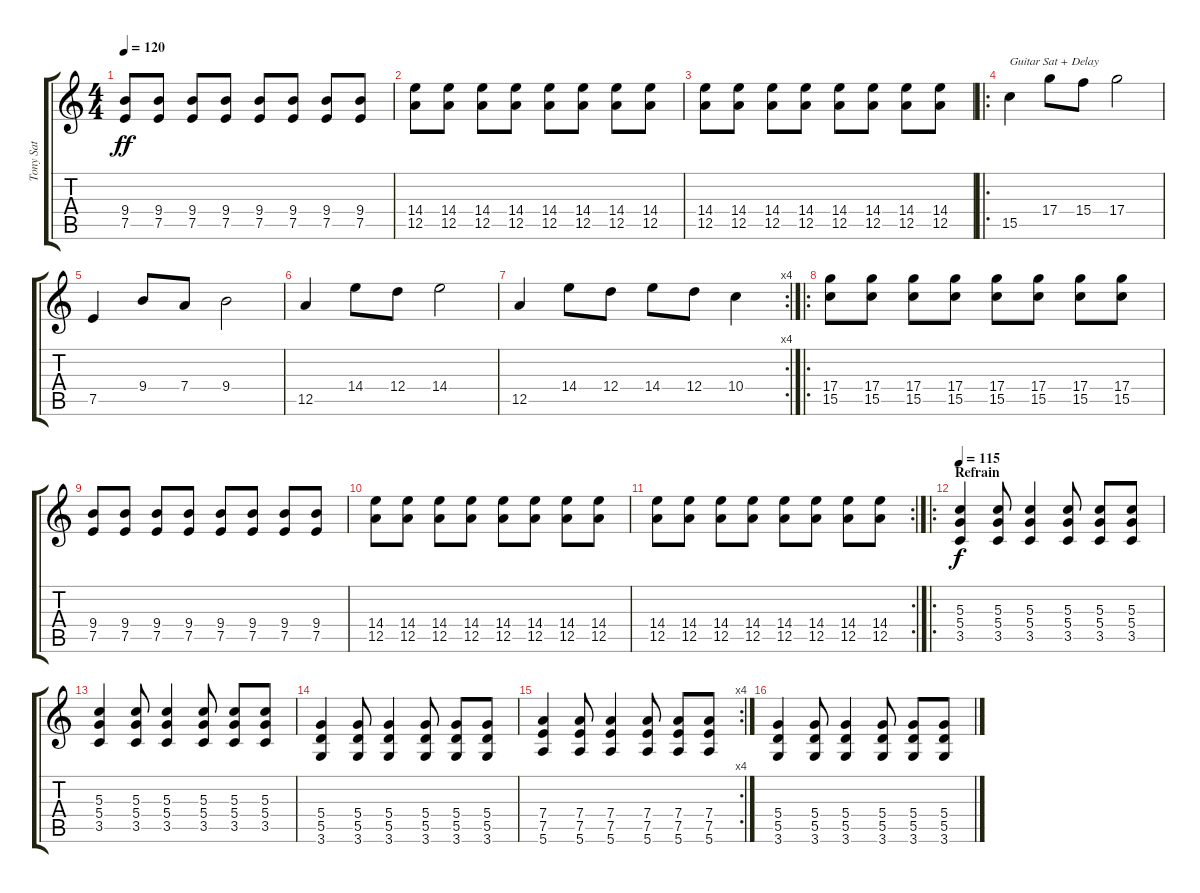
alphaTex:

\track ("Tony Sat" "Tony Sat") {instrument distortionguitar}
\staff {score tabs}
\tuning (E4 B3 G3 D3 A2 E2) {hide}
\ts (4 4)
\tempo 120
\clef g2
\ks c
(9.4 7.5).8{dy ff} (9.4 7.5).8 (9.4 7.5).8 (9.4 7.5).8 (9.4 7.5).8 (9.4 7.5).8 (9.4 7.5).8 (9.4 7.5).8 |
(14.4 12.5).8 (14.4 12.5).8 (14.4 12.5).8 (14.4 12.5).8 (14.4 12.5).8 (14.4 12.5).8 (14.4 12.5).8 (14.4 12.5).8 |
(14.4 12.5).8 (14.4 12.5).8 (14.4 12.5).8 (14.4 12.5).8 (14.4 12.5).8 (14.4 12.5).8 (14.4 12.5).8 (14.4 12.5).8 |
\ro
15.5.4{txt "Guitar Sat + Delay"} 17.4.8 15.4.8 17.4.2 |
7.5.4 9.4.8 7.4.8 9.4.2 |
12.5.4 14.4.8 12.4.8 14.4.2 |
\rc 4
12.5.4 14.4.8 12.4.8 14.4.8 12.4.8 10.4.4 |
\ro
(17.4 15.5).8 (17.4 15.5).8 (17.4 15.5).8 (17.4 15.5).8 (17.4 15.5).8 (17.4 15.5).8 (17.4 15.5).8 (17.4 15.5).8 |
(9.4 7.5).8 (9.4 7.5).8 (9.4 7.5).8 (9.4 7.5).8 (9.4 7.5).8 (9.4 7.5).8 (9.4 7.5).8 (9.4 7.5).8 |
(14.4 12.5).8 (14.4 12.5).8 (14.4 12.5).8 (14.4 12.5).8 (14.4 12.5).8 (14.4 12.5).8 (14.4 12.5).8 (14.4 12.5).8 |
\rc 2
(14.4 12.5).8 (14.4 12.5).8 (14.4 12.5).8 (14.4 12.5).8 (14.4 12.5).8 (14.4 12.5).8 (14.4 12.5).8 (14.4 12.5).8 |
\ro
\section ("" "Refrain")
\tempo 115
(5.3 5.4 3.5).4{dy f} (5.3 5.4 3.5).8 (5.3 5.4 3.5).4 (5.3 5.4 3.5).8 (5.3 5.4 3.5).8 (5.3 5.4 3.5).8 |
(5.3 5.4 3.5).4 (5.3 5.4 3.5).8 (5.3 5.4 3.5).4 (5.3 5.4 3.5).8 (5.3 5.4 3.5).8 (5.3 5.4 3.5).8 |
(5.4 5.5 3.6).4 (5.4 5.5 3.6).8 (5.4 5.5 3.6).4 (5.4 5.5 3.6).8 (5.4 5.5 3.6).8 (5.4 5.5 3.6).8 |
\rc 4
(7.4 7.5 5.6).4 (7.4 7.5 5.6).8 (7.4 7.5 5.6).4 (7.4 7.5 5.6).8 (7.4 7.5 5.6).8 (7.4 7.5 5.6).8 |
(5.4 5.5 3.6).4 (5.4 5.5 3.6).8 (5.4 5.5 3.6).4 (5.4 5.5 3.6).8 (5.4 5.5 3.6).8 (5.4 5.5 3.6).8
